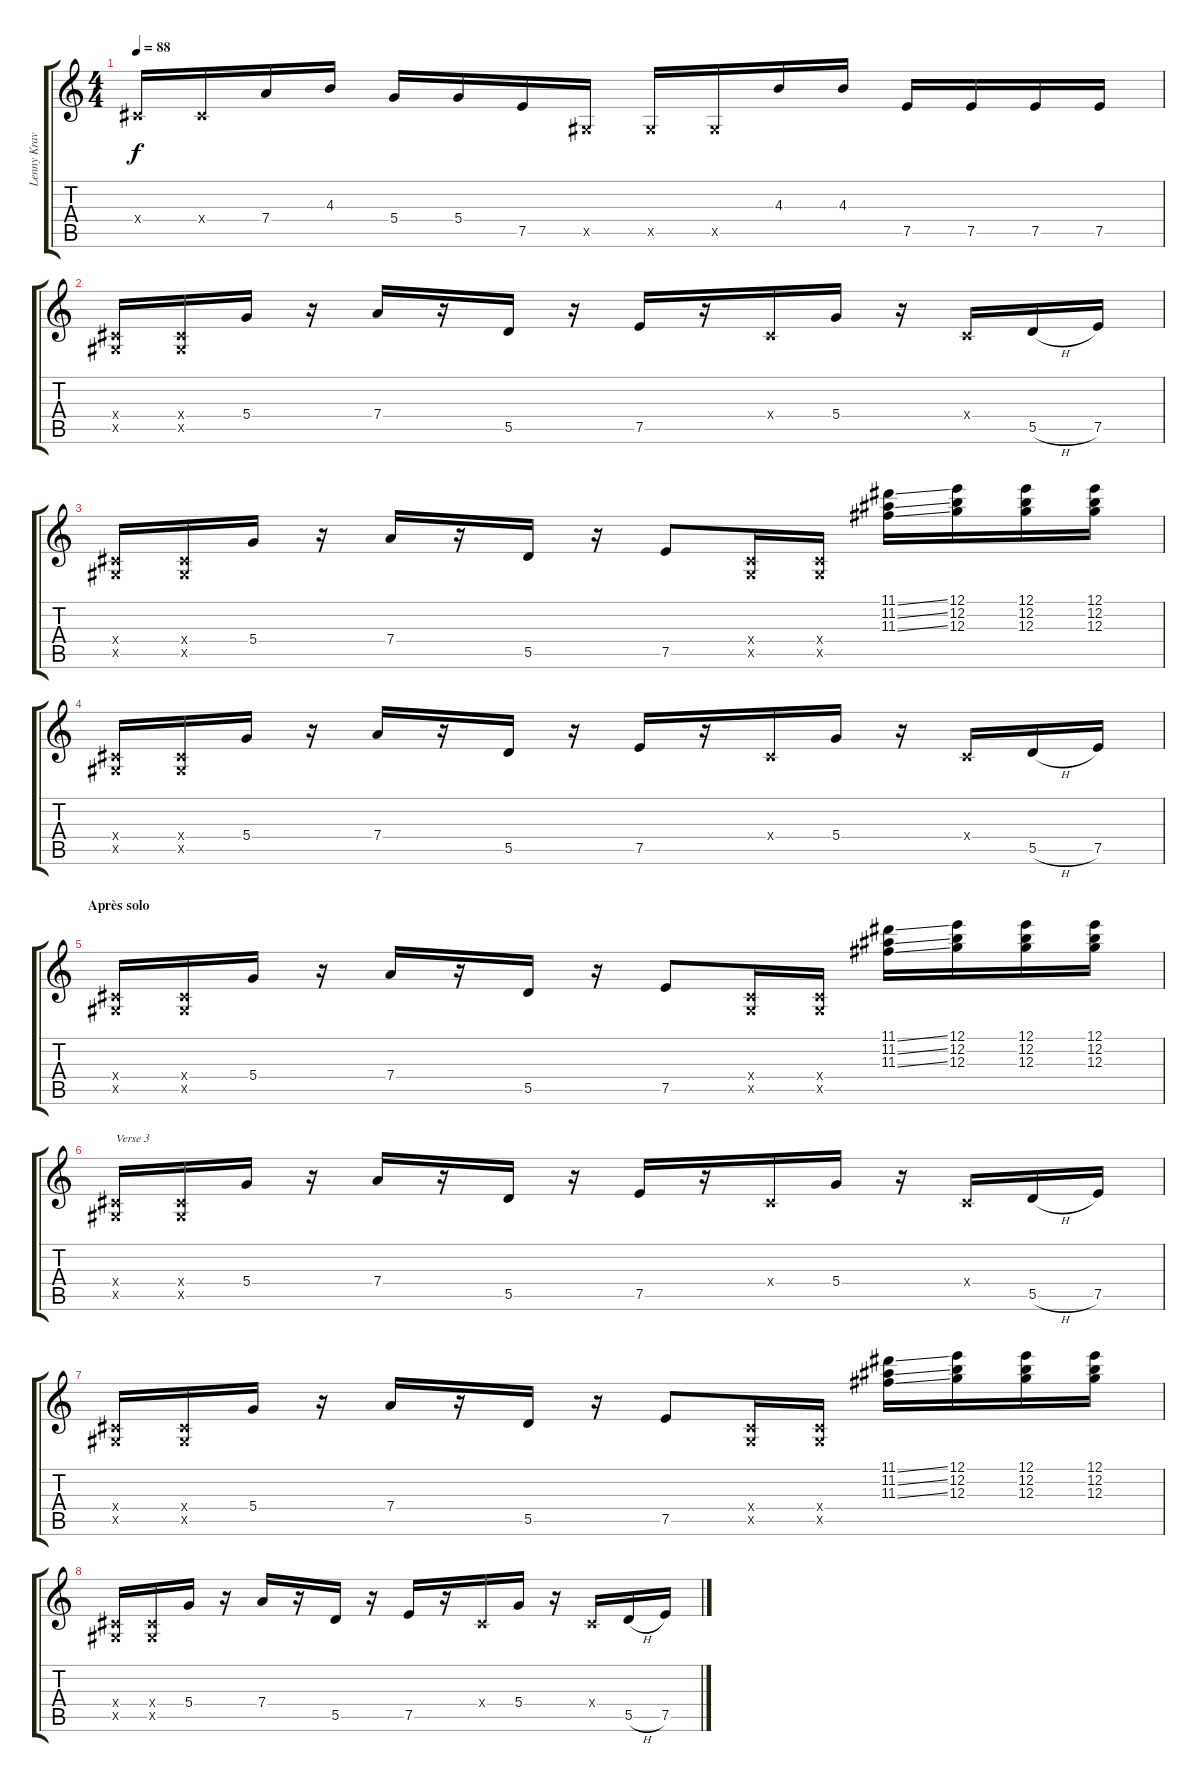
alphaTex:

\track ("Lenny Kravitz" "Lenny Krav") {instrument overdrivenguitar}
\staff {score tabs}
\tuning (E4 B3 G3 D3 A2 E2) {hide}
\ts (4 4)
\tempo 88
\clef g2
\ks c
-1.4{x}.16{dy f} -1.4{x}.16 7.4.16 4.3.16 5.4.16 5.4.16 7.5.16 -1.5{x}.16 -1.5{x}.16 -1.5{x}.16 4.3.16 4.3.16 7.5.16 7.5.16 7.5.16 7.5.16 |
(-1.4{x} -1.5{x}).16 (-1.4{x} -1.5{x}).16 5.4.16 r.16 7.4.16 r.16 5.5.16 r.16 7.5.16 r.16 -1.4{x}.16 5.4.16 r.16 -1.4{x}.16 5.5{h}.16 7.5.16 |
(-1.4{x} -1.5{x}).16 (-1.4{x} -1.5{x}).16 5.4.16 r.16 7.4.16 r.16 5.5.16 r.16 7.5.8 (-1.4{x} -1.5{x}).16 (-1.4{x} -1.5{x}).16 (11.1{ss} 11.2{ss} 11.3{ss}).16 (12.1 12.2 12.3).16 (12.1 12.2 12.3).16 (12.1 12.2 12.3).16 |
(-1.4{x} -1.5{x}).16 (-1.4{x} -1.5{x}).16 5.4.16 r.16 7.4.16 r.16 5.5.16 r.16 7.5.16 r.16 -1.4{x}.16 5.4.16 r.16 -1.4{x}.16 5.5{h}.16 7.5.16 |
\section ("" "Après solo")
(-1.4{x} -1.5{x}).16 (-1.4{x} -1.5{x}).16 5.4.16 r.16 7.4.16 r.16 5.5.16 r.16 7.5.8 (-1.4{x} -1.5{x}).16 (-1.4{x} -1.5{x}).16 (11.1{ss} 11.2{ss} 11.3{ss}).16 (12.1 12.2 12.3).16 (12.1 12.2 12.3).16 (12.1 12.2 12.3).16 |
(-1.4{x} -1.5{x}).16{txt "Verse 3"} (-1.4{x} -1.5{x}).16 5.4.16 r.16 7.4.16 r.16 5.5.16 r.16 7.5.16 r.16 -1.4{x}.16 5.4.16 r.16 -1.4{x}.16 5.5{h}.16 7.5.16 |
(-1.4{x} -1.5{x}).16 (-1.4{x} -1.5{x}).16 5.4.16 r.16 7.4.16 r.16 5.5.16 r.16 7.5.8 (-1.4{x} -1.5{x}).16 (-1.4{x} -1.5{x}).16 (11.1{ss} 11.2{ss} 11.3{ss}).16 (12.1 12.2 12.3).16 (12.1 12.2 12.3).16 (12.1 12.2 12.3).16 |
(-1.4{x} -1.5{x}).16 (-1.4{x} -1.5{x}).16 5.4.16 r.16 7.4.16 r.16 5.5.16 r.16 7.5.16 r.16 -1.4{x}.16 5.4.16 r.16 -1.4{x}.16 5.5{h}.16 7.5.16
